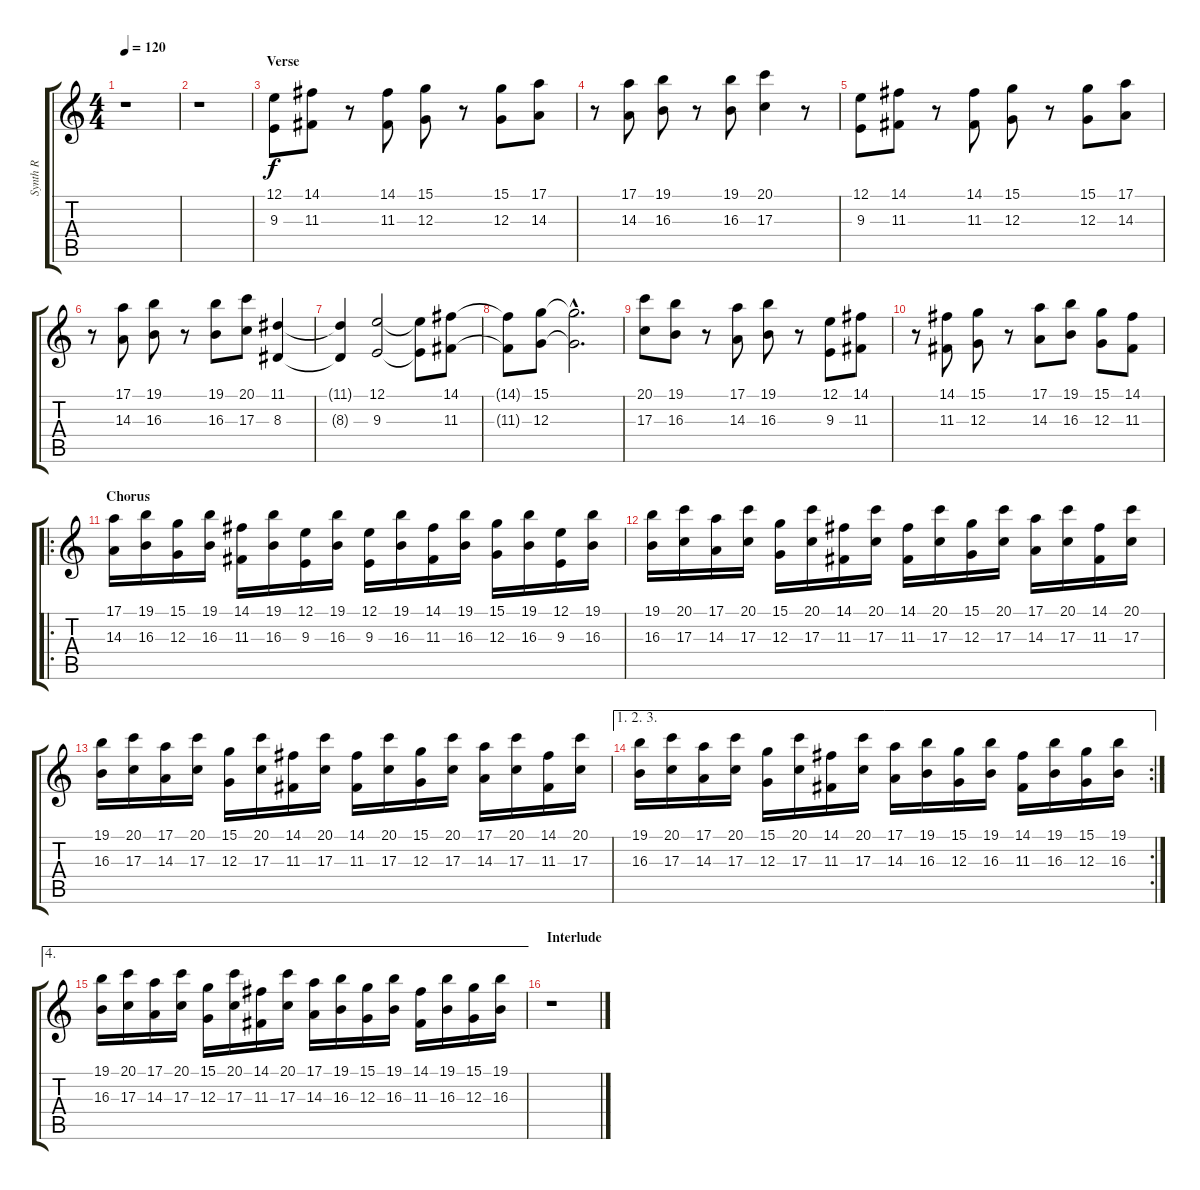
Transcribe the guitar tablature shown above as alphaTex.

\track ("Synth R" "Synth R") {instrument stringensemble1}
\staff {score tabs}
\tuning (E4 B3 G3 D3 A2 E2) {hide}
\ts (4 4)
\tempo 120
\clef g2
\ks c
r.1{dy f} |
r.1 |
\section ("" "Verse")
(12.1 9.3).8 (14.1 11.3).8 r.8 (14.1 11.3).8 (15.1 12.3).8 r.8 (15.1 12.3).8 (17.1 14.3).8 |
r.8 (17.1 14.3).8 (19.1 16.3).8 r.8 (19.1 16.3).8 (20.1 17.3).4 r.8 |
(12.1 9.3).8 (14.1 11.3).8 r.8 (14.1 11.3).8 (15.1 12.3).8 r.8 (15.1 12.3).8 (17.1 14.3).8 |
r.8 (17.1 14.3).8 (19.1 16.3).8 r.8 (19.1 16.3).8 (20.1 17.3).8 (11.1 8.3).4 |
(11.1{t} 8.3{t}).4 (12.1 9.3).2 (12.1{t} 9.3{t}).8 (14.1 11.3).8 |
(14.1{t} 11.3{t}).8 (15.1 12.3).8 (15.1{hac t} 12.3{hac t}).2{d} |
(20.1 17.3).8 (19.1 16.3).8 r.8 (17.1 14.3).8 (19.1 16.3).8 r.8 (12.1 9.3).8 (14.1 11.3).8 |
r.8 (14.1 11.3).8 (15.1 12.3).8 r.8 (17.1 14.3).8 (19.1 16.3).8 (15.1 12.3).8 (14.1 11.3).8 |
\ro
\section ("" "Chorus")
(17.1 14.3).16 (19.1 16.3).16 (15.1 12.3).16 (19.1 16.3).16 (14.1 11.3).16 (19.1 16.3).16 (12.1 9.3).16 (19.1 16.3).16 (12.1 9.3).16 (19.1 16.3).16 (14.1 11.3).16 (19.1 16.3).16 (15.1 12.3).16 (19.1 16.3).16 (12.1 9.3).16 (19.1 16.3).16 |
(19.1 16.3).16 (20.1 17.3).16 (17.1 14.3).16 (20.1 17.3).16 (15.1 12.3).16 (20.1 17.3).16 (14.1 11.3).16 (20.1 17.3).16 (14.1 11.3).16 (20.1 17.3).16 (15.1 12.3).16 (20.1 17.3).16 (17.1 14.3).16 (20.1 17.3).16 (14.1 11.3).16 (20.1 17.3).16 |
(19.1 16.3).16 (20.1 17.3).16 (17.1 14.3).16 (20.1 17.3).16 (15.1 12.3).16 (20.1 17.3).16 (14.1 11.3).16 (20.1 17.3).16 (14.1 11.3).16 (20.1 17.3).16 (15.1 12.3).16 (20.1 17.3).16 (17.1 14.3).16 (20.1 17.3).16 (14.1 11.3).16 (20.1 17.3).16 |
\ae (1 2 3)
\rc 2
(19.1 16.3).16 (20.1 17.3).16 (17.1 14.3).16 (20.1 17.3).16 (15.1 12.3).16 (20.1 17.3).16 (14.1 11.3).16 (20.1 17.3).16 (17.1 14.3).16 (19.1 16.3).16 (15.1 12.3).16 (19.1 16.3).16 (14.1 11.3).16 (19.1 16.3).16 (15.1 12.3).16 (19.1 16.3).16 |
\ae 4
(19.1 16.3).16 (20.1 17.3).16 (17.1 14.3).16 (20.1 17.3).16 (15.1 12.3).16 (20.1 17.3).16 (14.1 11.3).16 (20.1 17.3).16 (17.1 14.3).16 (19.1 16.3).16 (15.1 12.3).16 (19.1 16.3).16 (14.1 11.3).16 (19.1 16.3).16 (15.1 12.3).16 (19.1 16.3).16 |
\section ("" "Interlude")
r.1
